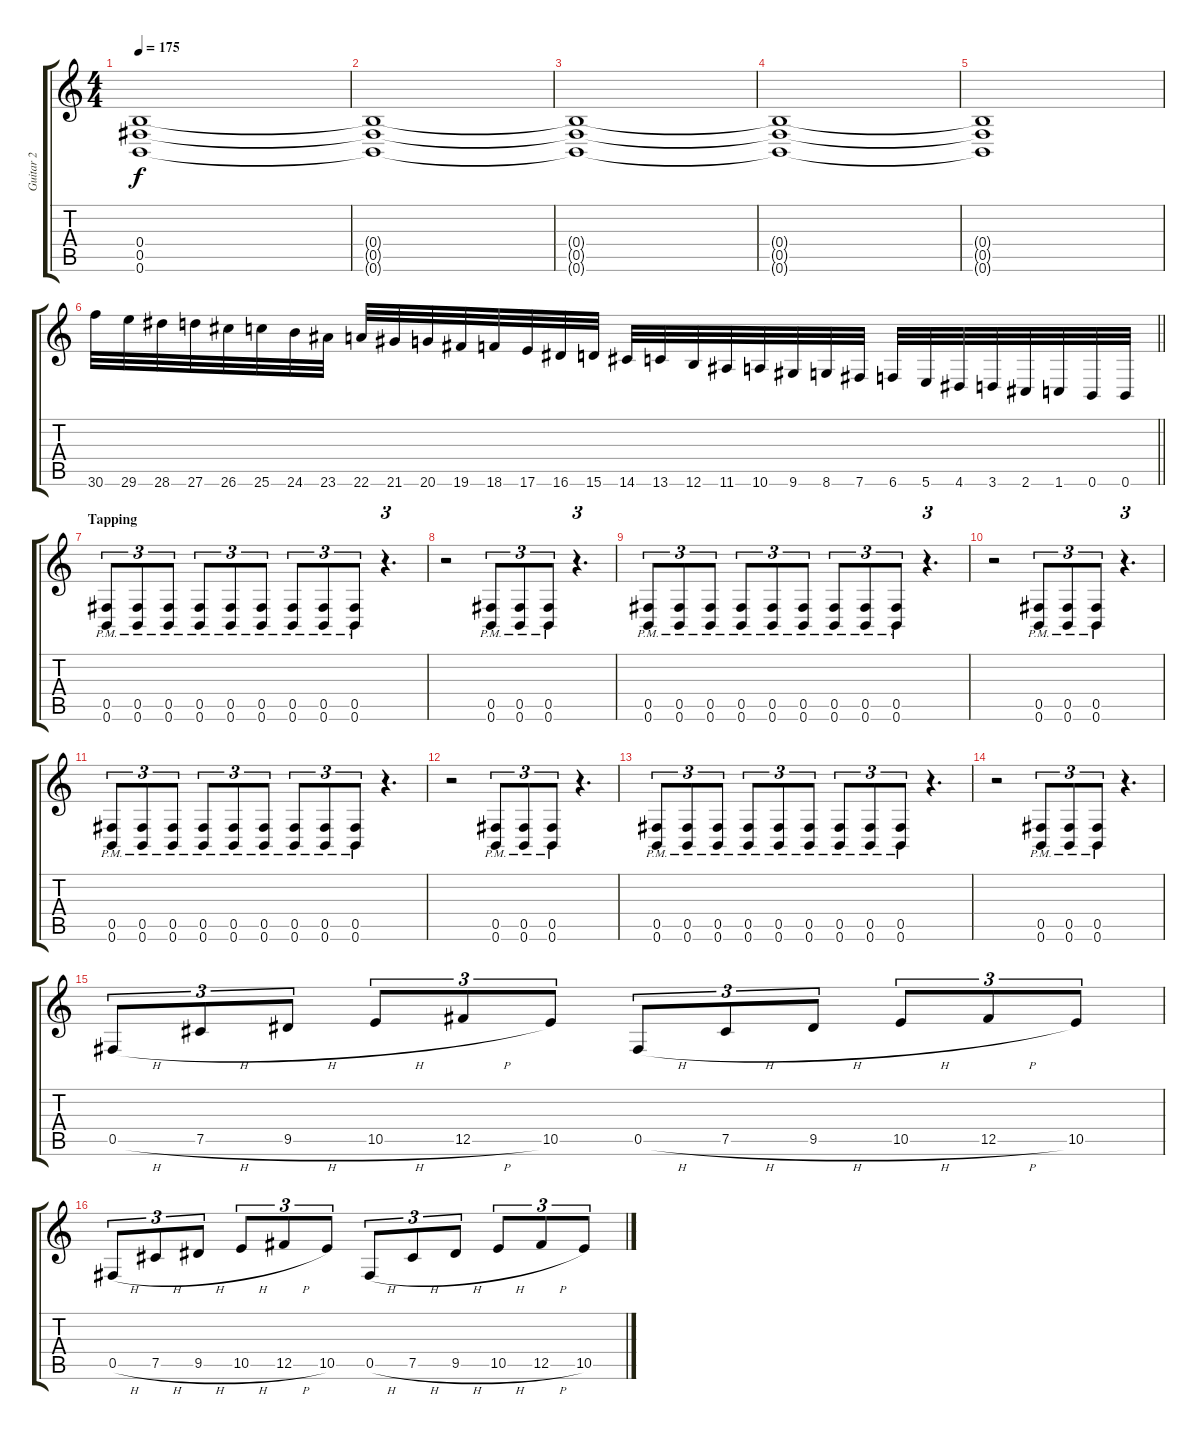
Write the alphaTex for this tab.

\track ("Guitar 2" "Guitar 2") {instrument distortionguitar}
\staff {score tabs}
\tuning (Db4 Ab3 E3 B2 Gb2 B1) {hide}
\ts (4 4)
\tempo 175
\clef g2
\ks c
(0.4{t} 0.5{t} 0.6{t}).1{dy f} |
(0.4{t} 0.5{t} 0.6{t}).1 |
(0.4{t} 0.5{t} 0.6{t}).1 |
(0.4{t} 0.5{t} 0.6{t}).1 |
(0.4{t} 0.5{t} 0.6{t}).1 |
\barLineRight lightlight
30.6.32{instrument guitarfretnoise} 29.6.32 28.6.32 27.6.32 26.6.32 25.6.32 24.6.32 23.6.32 22.6.32 21.6.32 20.6.32 19.6.32 18.6.32 17.6.32 16.6.32 15.6.32 14.6.32 13.6.32 12.6.32 11.6.32 10.6.32 9.6.32 8.6.32 7.6.32 6.6.32 5.6.32 4.6.32 3.6.32 2.6.32 1.6.32 0.6.32 0.6.32 |
\section ("" "Tapping")
(0.5{pm} 0.6{pm}).8{tu (3 2) balance 8 instrument distortionguitar} (0.5{pm} 0.6{pm}).8{tu (3 2)} (0.5{pm} 0.6{pm}).8{tu (3 2)} (0.5{pm} 0.6{pm}).8{tu (3 2)} (0.5{pm} 0.6{pm}).8{tu (3 2)} (0.5{pm} 0.6{pm}).8{tu (3 2)} (0.5{pm} 0.6{pm}).8{tu (3 2)} (0.5{pm} 0.6{pm}).8{tu (3 2)} (0.5{pm} 0.6{pm}).8{tu (3 2)} r.4{d tu (3 2)} |
r.2 (0.5{pm} 0.6{pm}).8{tu (3 2)} (0.5{pm} 0.6{pm}).8{tu (3 2)} (0.5{pm} 0.6{pm}).8{tu (3 2)} r.4{d tu (3 2)} |
(0.5{pm} 0.6{pm}).8{tu (3 2)} (0.5{pm} 0.6{pm}).8{tu (3 2)} (0.5{pm} 0.6{pm}).8{tu (3 2)} (0.5{pm} 0.6{pm}).8{tu (3 2)} (0.5{pm} 0.6{pm}).8{tu (3 2)} (0.5{pm} 0.6{pm}).8{tu (3 2)} (0.5{pm} 0.6{pm}).8{tu (3 2)} (0.5{pm} 0.6{pm}).8{tu (3 2)} (0.5{pm} 0.6{pm}).8{tu (3 2)} r.4{d tu (3 2)} |
r.2 (0.5{pm} 0.6{pm}).8{tu (3 2)} (0.5{pm} 0.6{pm}).8{tu (3 2)} (0.5{pm} 0.6{pm}).8{tu (3 2)} r.4{d tu (3 2)} |
(0.5{pm} 0.6{pm}).8{tu (3 2)} (0.5{pm} 0.6{pm}).8{tu (3 2)} (0.5{pm} 0.6{pm}).8{tu (3 2)} (0.5{pm} 0.6{pm}).8{tu (3 2)} (0.5{pm} 0.6{pm}).8{tu (3 2)} (0.5{pm} 0.6{pm}).8{tu (3 2)} (0.5{pm} 0.6{pm}).8{tu (3 2)} (0.5{pm} 0.6{pm}).8{tu (3 2)} (0.5{pm} 0.6{pm}).8{tu (3 2)} r.4{d tu (3 2)} |
r.2 (0.5{pm} 0.6{pm}).8{tu (3 2)} (0.5{pm} 0.6{pm}).8{tu (3 2)} (0.5{pm} 0.6{pm}).8{tu (3 2)} r.4{d tu (3 2)} |
(0.5{pm} 0.6{pm}).8{tu (3 2)} (0.5{pm} 0.6{pm}).8{tu (3 2)} (0.5{pm} 0.6{pm}).8{tu (3 2)} (0.5{pm} 0.6{pm}).8{tu (3 2)} (0.5{pm} 0.6{pm}).8{tu (3 2)} (0.5{pm} 0.6{pm}).8{tu (3 2)} (0.5{pm} 0.6{pm}).8{tu (3 2)} (0.5{pm} 0.6{pm}).8{tu (3 2)} (0.5{pm} 0.6{pm}).8{tu (3 2)} r.4{d tu (3 2)} |
r.2 (0.5{pm} 0.6{pm}).8{tu (3 2)} (0.5{pm} 0.6{pm}).8{tu (3 2)} (0.5{pm} 0.6{pm}).8{tu (3 2)} r.4{d tu (3 2)} |
0.5{h}.8{tu (3 2) balance 16} 7.5{h}.8{tu (3 2)} 9.5{h}.8{tu (3 2)} 10.5{h}.8{tu (3 2)} 12.5{h}.8{tu (3 2)} 10.5.8{tu (3 2)} 0.5{h}.8{tu (3 2)} 7.5{h}.8{tu (3 2)} 9.5{h}.8{tu (3 2)} 10.5{h}.8{tu (3 2)} 12.5{h}.8{tu (3 2)} 10.5.8{tu (3 2)} |
0.5{h}.8{tu (3 2)} 7.5{h}.8{tu (3 2)} 9.5{h}.8{tu (3 2)} 10.5{h}.8{tu (3 2)} 12.5{h}.8{tu (3 2)} 10.5.8{tu (3 2)} 0.5{h}.8{tu (3 2)} 7.5{h}.8{tu (3 2)} 9.5{h}.8{tu (3 2)} 10.5{h}.8{tu (3 2)} 12.5{h}.8{tu (3 2)} 10.5.8{tu (3 2)}
